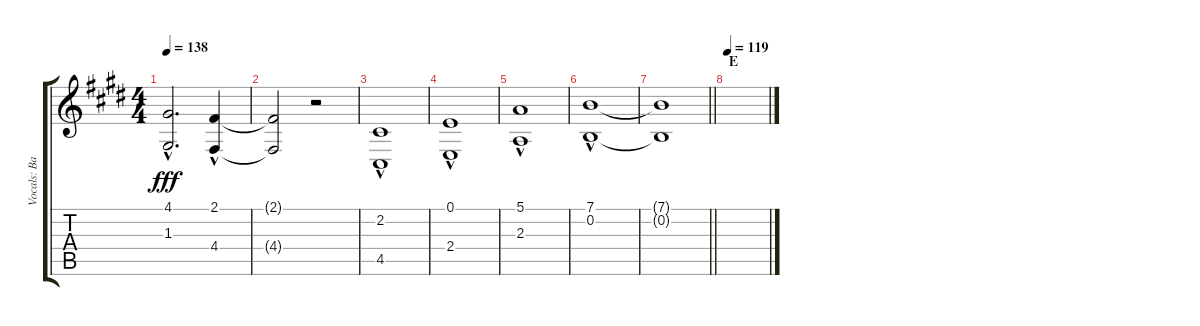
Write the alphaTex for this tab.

\track ("Vocals: Band" "Vocals: Ba") {instrument pad4choir}
\staff {score tabs}
\tuning (E4 B3 G3 D3 A2 E2) {hide}
\ts (4 4)
\tempo 138
\clef g2
\ks e
(4.1{hac} 1.3).2{d dy fff} (2.1{hac} 4.4).4 |
(2.1{t} 4.4{t}).2 r.2 |
(2.2{hac} 4.5{hac}).1 |
(0.1{hac} 2.4{hac}).1 |
(5.1{hac} 2.3{hac}).1 |
(7.1{hac} 0.2{hac}).1 |
\barLineRight lightlight
(7.1{t} 0.2{t}).1 |
\section ("" "E")
\tempo 119
